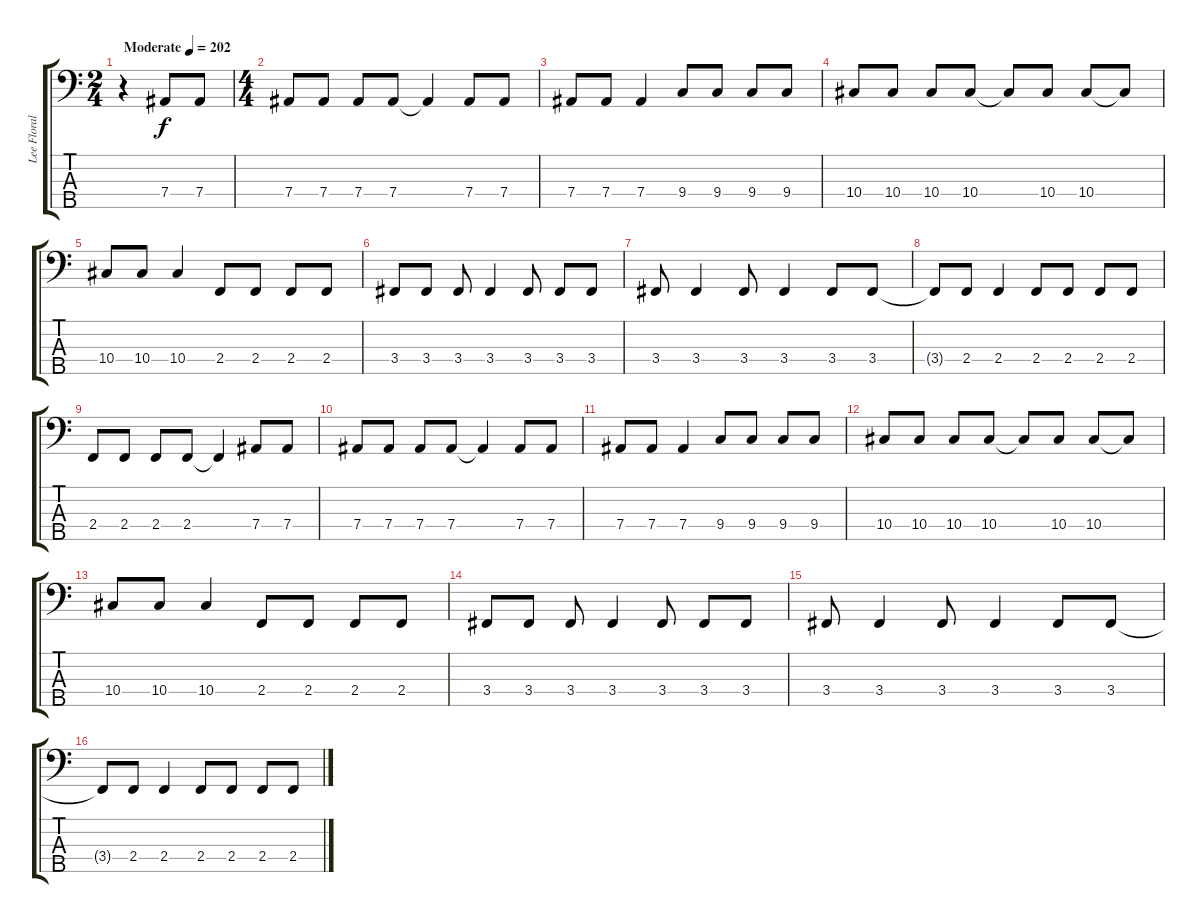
\track ("Lee Floral" "Lee Floral") {instrument electricbassfinger}
\staff {score tabs}
\tuning (Gb2 Db2 Ab1 Eb1 Bb0) {hide}
\ts (2 4)
\tempo (202 "Moderate")
\clef f4
\ks c
r.4{dy f instrument electricbassfinger} 7.4.8 7.4.8 |
\ts (4 4)
7.4.8 7.4.8 7.4.8 7.4.8 7.4{t}.4 7.4.8 7.4.8 |
7.4.8 7.4.8 7.4.4 9.4.8 9.4.8 9.4.8 9.4.8 |
10.4.8 10.4.8 10.4.8 10.4.8 10.4{t}.8 10.4.8 10.4.8 10.4{t}.8 |
10.4.8 10.4.8 10.4.4 2.4.8 2.4.8 2.4.8 2.4.8 |
3.4.8 3.4.8 3.4.8 3.4.4 3.4.8 3.4.8 3.4.8 |
3.4.8 3.4.4 3.4.8 3.4.4 3.4.8 3.4.8 |
3.4{t}.8 2.4.8 2.4.4 2.4.8 2.4.8 2.4.8 2.4.8 |
2.4.8 2.4.8 2.4.8 2.4.8 2.4{t}.4 7.4.8 7.4.8 |
7.4.8 7.4.8 7.4.8 7.4.8 7.4{t}.4 7.4.8 7.4.8 |
7.4.8 7.4.8 7.4.4 9.4.8 9.4.8 9.4.8 9.4.8 |
10.4.8 10.4.8 10.4.8 10.4.8 10.4{t}.8 10.4.8 10.4.8 10.4{t}.8 |
10.4.8 10.4.8 10.4.4 2.4.8 2.4.8 2.4.8 2.4.8 |
3.4.8 3.4.8 3.4.8 3.4.4 3.4.8 3.4.8 3.4.8 |
3.4.8 3.4.4 3.4.8 3.4.4 3.4.8 3.4.8 |
3.4{t}.8 2.4.8 2.4.4 2.4.8 2.4.8 2.4.8 2.4.8
